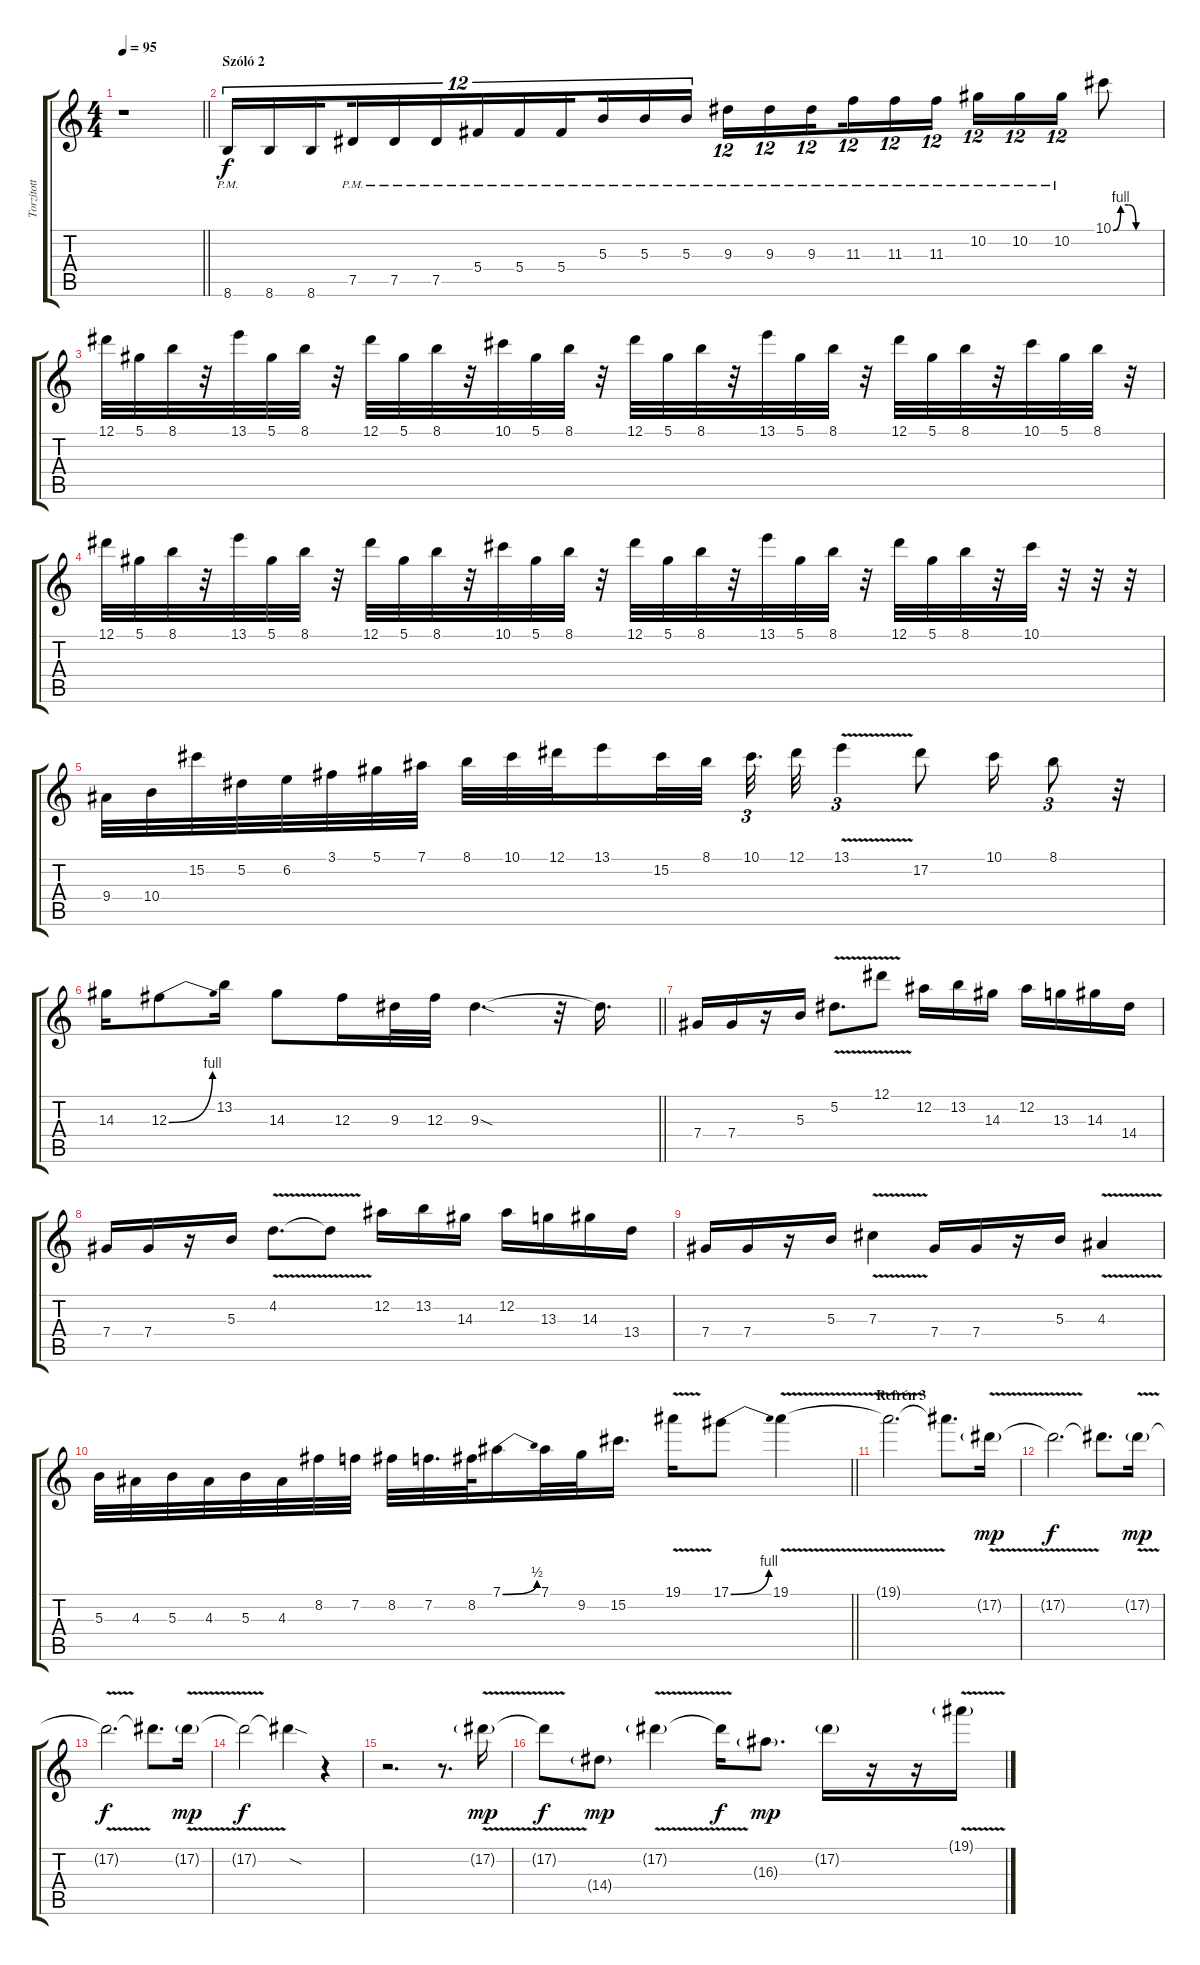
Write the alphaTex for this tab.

\track ("Torzított - Szóló 1" "Torzított ") {instrument overdrivenguitar}
\staff {score tabs}
\tuning (Eb4 Bb3 Gb3 Db3 Ab2 Eb2) {hide}
\ts (4 4)
\tempo 95
\clef g2
\barLineRight lightlight
\ks c
r.1{dy f} |
\section ("" "Szóló 2")
8.6{pm}.16{tu (12 8)} 8.6.16{tu (12 8)} 8.6.16{tu (12 8) beam splitsecondary} 7.5{pm}.16{tu (12 8)} 7.5{pm}.16{tu (12 8)} 7.5{pm}.16{tu (12 8)} 5.4{pm}.16{tu (12 8)} 5.4{pm}.16{tu (12 8)} 5.4{pm}.16{tu (12 8) beam splitsecondary} 5.3{pm}.16{tu (12 8)} 5.3{pm}.16{tu (12 8)} 5.3{pm}.16{tu (12 8)} 9.3{pm}.16{tu (12 8)} 9.3{pm}.16{tu (12 8)} 9.3{pm}.16{tu (12 8) beam splitsecondary} 11.3{pm}.16{tu (12 8)} 11.3{pm}.16{tu (12 8)} 11.3{pm}.16{tu (12 8)} 10.2{pm}.16{tu (12 8)} 10.2{pm}.16{tu (12 8)} 10.2{pm}.16{tu (12 8)} 10.1{be (custom 0 0 10 4 20 4 30 0 60 0)}.8 |
12.1.32 5.1.32 8.1.32 r.32 13.1.32 5.1.32 8.1.32 r.32 12.1.32 5.1.32 8.1.32 r.32 10.1.32 5.1.32 8.1.32 r.32 12.1.32 5.1.32 8.1.32 r.32 13.1.32 5.1.32 8.1.32 r.32 12.1.32 5.1.32 8.1.32 r.32 10.1.32 5.1.32 8.1.32 r.32 |
12.1.32 5.1.32 8.1.32 r.32 13.1.32 5.1.32 8.1.32 r.32 12.1.32 5.1.32 8.1.32 r.32 10.1.32 5.1.32 8.1.32 r.32 12.1.32 5.1.32 8.1.32 r.32 13.1.32 5.1.32 8.1.32 r.32 12.1.32 5.1.32 8.1.32 r.32 10.1.32 r.32 r.32 r.32 |
9.4.32 10.4.32 15.2.32 5.2.32 6.2.32 3.1.32 5.1.32 7.1.32 8.1.32 10.1.32 12.1.32 13.1.16 15.2.32 8.1.32{beam splitsecondary} 10.1.32{d tu (3 2)} 12.1.32 13.1{v}.4{tu (3 2)} 17.2.8 10.1.16 8.1.8{tu (3 2)} r.32 |
\barLineRight lightlight
14.3.16 12.3{be (bend 0 0 60 4)}.8 13.2.16 14.3.8 12.3.16 9.3.32 12.3.32 9.3{sod}.4{d} r.32 9.3{t}.16{d} |
7.4.16 7.4.16 r.16 5.3.16 5.2{v}.8{d} 12.1{v}.8 12.2.16 13.2.16 14.3.16 12.2.16 13.3.16 14.3.16 14.4.16 |
7.4.16 7.4.16 r.16 5.3.16 4.2{v}.8{d} 4.2{t}.8 12.2.16 13.2.16 14.3.16 12.2.16 13.3.16 14.3.16 13.4.16 |
7.4.16 7.4.16 r.16 5.3.16 7.3{v}.4 7.4.16 7.4.16 r.16 5.3.16 4.3{v}.4 |
\barLineRight lightlight
5.3.32 4.3.32 5.3.32 4.3.32 5.3.32 4.3.32 8.2.32 7.2.32 8.2.32 7.2.32{d} 8.2.64 7.1{be (bend 0 0 60 2)}.16 7.1.32 9.2.32 15.2.16{d} 19.1{v}.16 17.1{be (bend 0 0 60 4)}.8 19.1{v}.4 |
\section ("" "Refrén 3")
19.1{t}.2{d} 19.1{t}.8{d} 17.2{v g}.16{dy mp} |
17.2{t}.2{d dy f} 17.2{t}.8{d} 17.2{v g}.16{dy mp} |
17.2{t}.2{d dy f} 17.2{t}.8{d} 17.2{v g}.16{dy mp} |
17.2{t}.2{dy f} 17.2{sod t}.4 r.4 |
r.2{d} r.8{d} 17.2{v g}.16{dy mp} |
17.2{t}.8{dy f} 14.4{g}.8{dy mp} 17.2{v g}.4 17.2{t}.16{dy f} 16.3{g}.8{d dy mp} 17.2{g}.16 r.16 r.16 19.1{v g}.16
